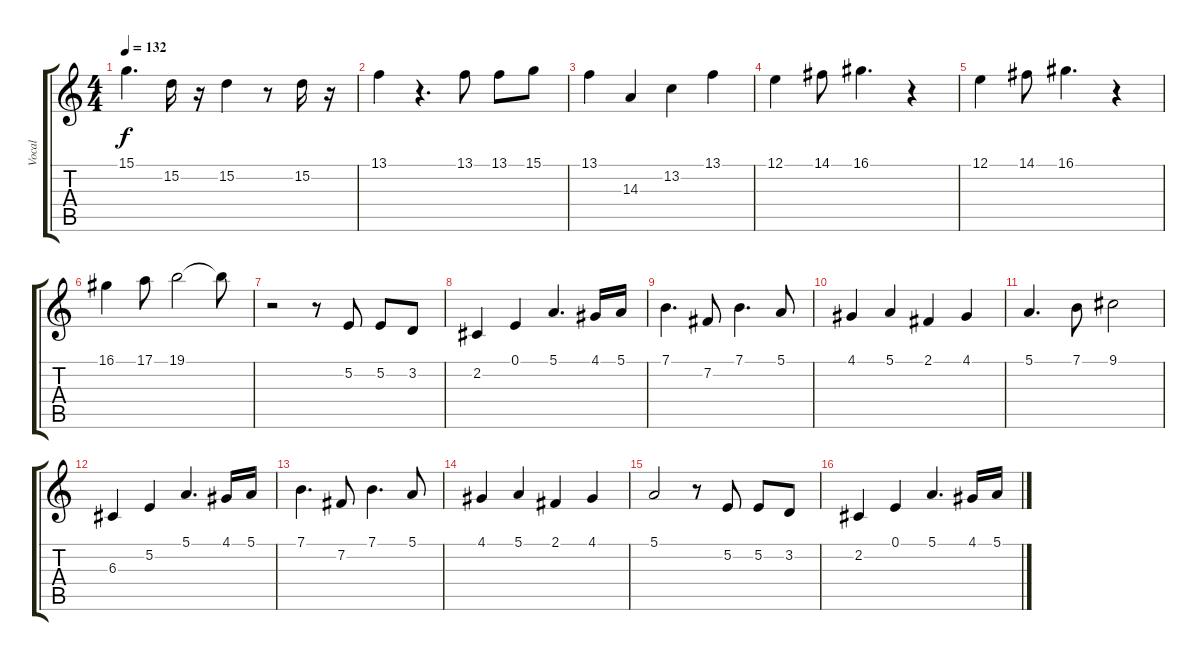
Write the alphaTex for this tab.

\track ("Vocal" "Vocal") {instrument dulcimer}
\staff {score tabs}
\tuning (E4 B3 G3 D3 A2 E2) {hide}
\ts (4 4)
\tempo 132
\clef g2
\ks c
15.1.4{d dy f} 15.2.16 r.16 15.2.4 r.8 15.2.16 r.16 |
13.1.4 r.4{d} 13.1.8 13.1.8 15.1.8 |
13.1.4 14.3.4 13.2.4 13.1.4 |
12.1.4 14.1.8 16.1.4{d} r.4 |
12.1.4 14.1.8 16.1.4{d} r.4 |
16.1.4 17.1.8 19.1.2 19.1{t}.8 |
r.2 r.8 5.2.8 5.2.8 3.2.8 |
2.2.4 0.1.4 5.1.4{d} 4.1.16 5.1.16 |
7.1.4{d} 7.2.8 7.1.4{d} 5.1.8 |
4.1.4 5.1.4 2.1.4 4.1.4 |
5.1.4{d} 7.1.8 9.1.2 |
6.3.4 5.2.4 5.1.4{d} 4.1.16 5.1.16 |
7.1.4{d} 7.2.8 7.1.4{d} 5.1.8 |
4.1.4 5.1.4 2.1.4 4.1.4 |
5.1.2 r.8 5.2.8 5.2.8 3.2.8 |
2.2.4 0.1.4 5.1.4{d} 4.1.16 5.1.16
